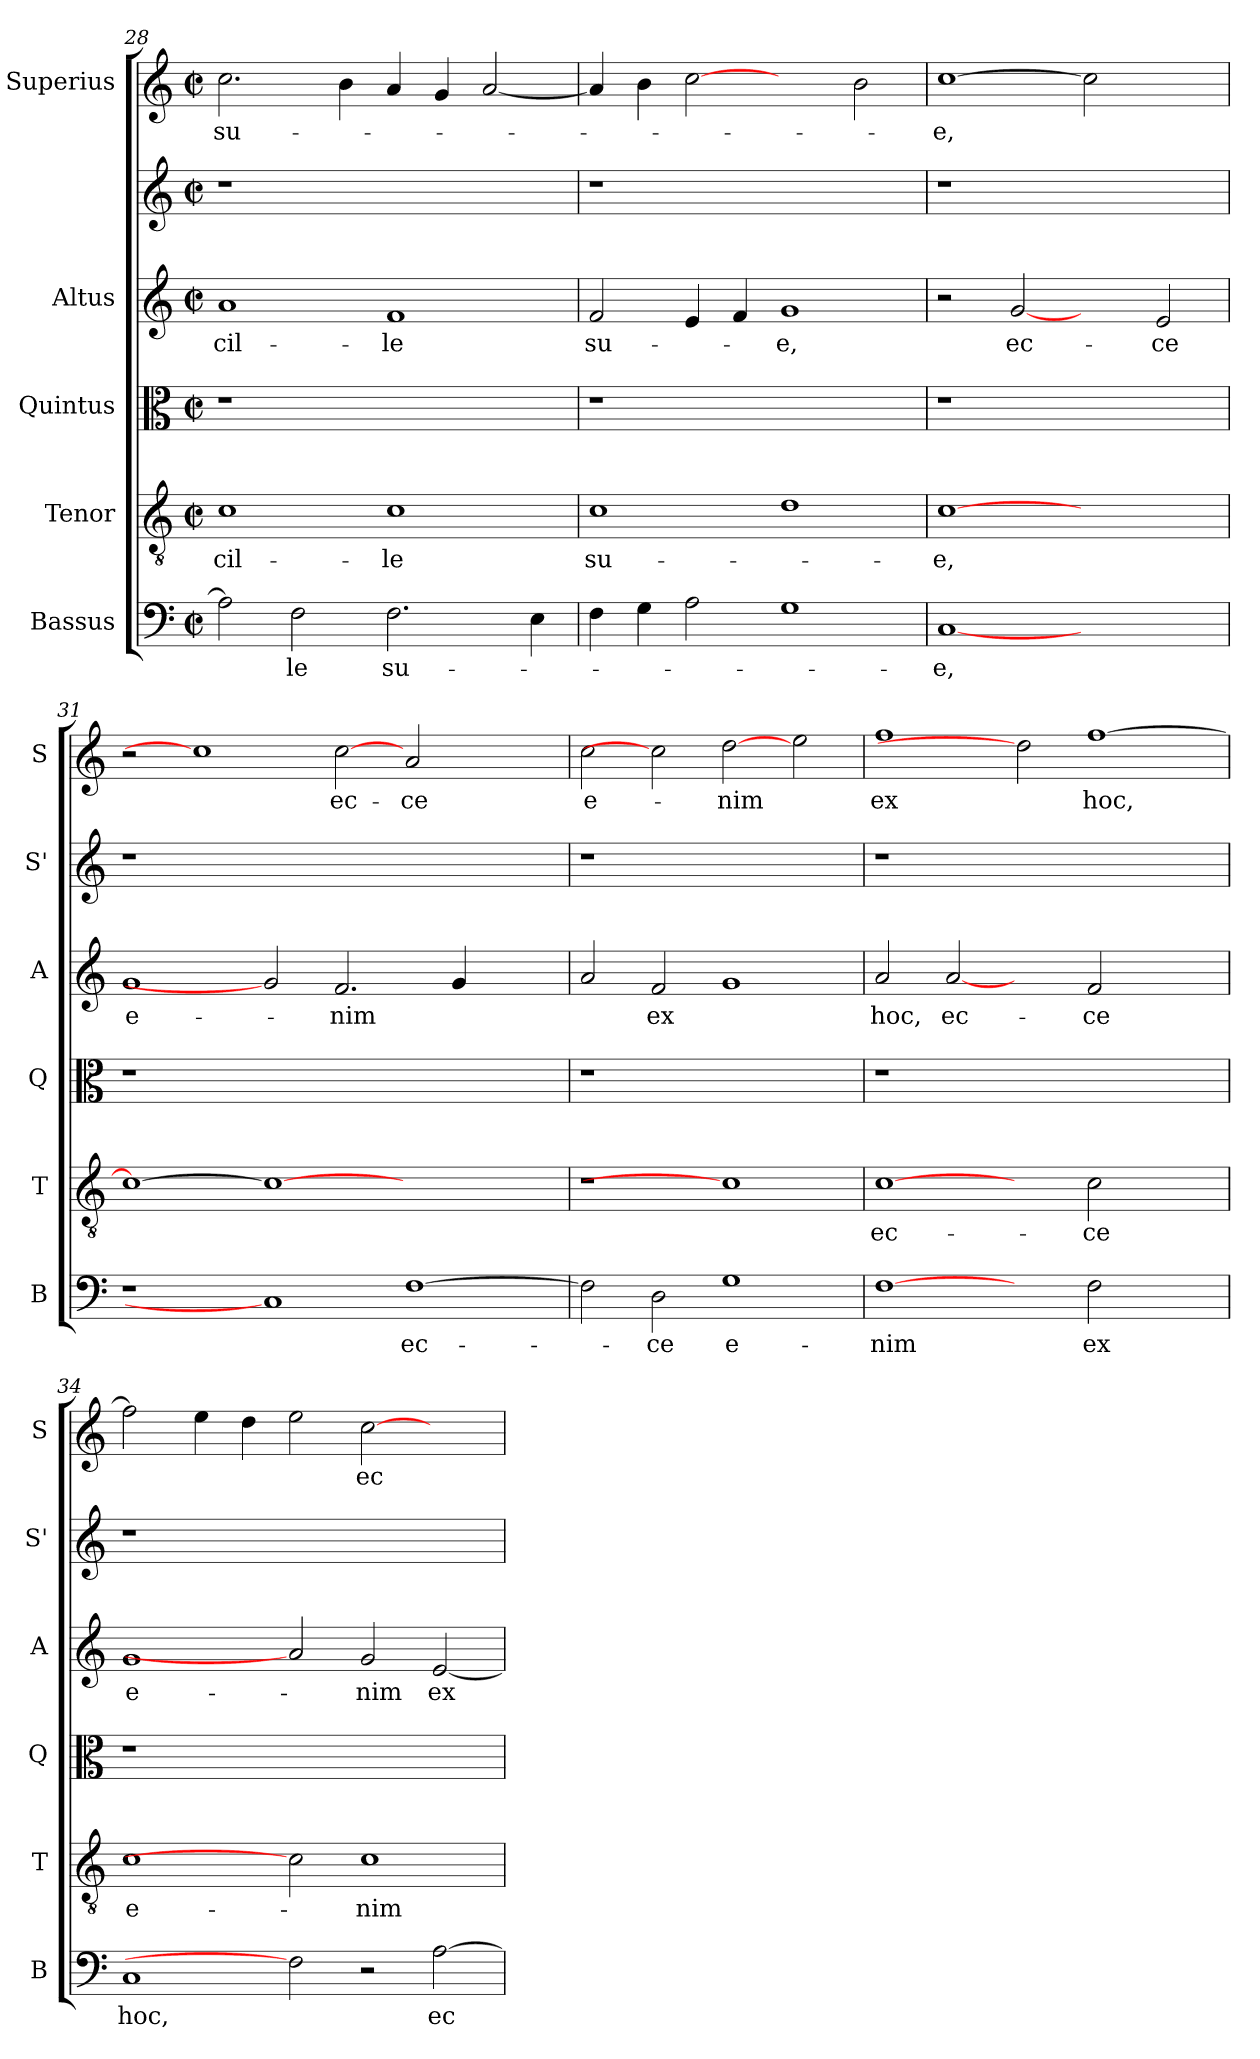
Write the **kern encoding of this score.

**kern	**text	**kern	**text	**kern	**kern	**text	**kern	**kern	**text
*part6	*part6	*part5	*part5	*part4	*part3	*part3	*part2	*part1	*part1
*staff6	*staff6	*staff5	*staff5	*staff4	*staff3	*staff3	*staff2	*staff1	*staff1
*I"Bassus	*	*I"Tenor	*	*I"Quintus	*I"Altus	*	*	*I"Superius	*
*I'B	*	*I'T	*	*I'Q	*I'A	*	*I'S'	*I'S	*
*clefF4	*	*clefGv2	*	*clefC3	*clefG2	*	*clefG2	*clefG2	*
*k[]	*	*k[]	*	*k[]	*k[]	*	*k[]	*k[]	*
*C:	*	*C:	*	*C:	*C:	*	*C:	*C:	*
*M2/2	*	*M2/2	*	*M2/2	*M2/2	*	*M2/2	*M2/2	*
*met(c|)	*	*met(c|)	*	*met(c|)	*met(c|)	*	*met(c|)	*met(c|)	*
=28	=28	=28	=28	=28	=28	=28	=28	=28	=28
!	!	!	!LO:LY:b	!	!	!LO:LY:b	!	!	!LO:LY:b
2A\]	.	1c	-cil-	1r	1a	-cil-	1r	2.cc\	su-
!	!LO:LY:b	!	!	!	!	!	!	!	!
2F\	-le	.	.	.	.	.	.	.	.
.	.	.	.	.	.	.	.	4b\	.
!	!LO:LY:b	!	!LO:LY:b	!	!	!LO:LY:b	!	!	!
2.F\	su-	1c	-le	1ryy	1f	-le	1ryy	4a/	.
.	.	.	.	.	.	.	.	4g/	.
.	.	.	.	.	.	.	.	[2a/	.
4E\	.	.	.	.	.	.	.	.	.
!!LO:LB:g=z
=29	=29	=29	=29	=29	=29	=29	=29	=29	=29
!	!	!	!LO:LY:b	!	!	!LO:LY:b	!	!	!
4F\	.	1c	su-	1r	2f/	su-	1r	4a/]	.
4G\	.	.	.	.	.	.	.	4b\	.
2A\	.	.	.	.	4e/	.	.	[2cc	.
.	.	.	.	.	4f/	.	.	.	.
!	!	!	!	!	!	!LO:LY:b	!	!	!
1G	.	1d	.	1ryy	1g	-e,	1ryy	2ryy	.
.	.	.	.	.	.	.	.	2b\	.
=30	=30	=30	=30	=30	=30	=30	=30	=30	=30
!	!LO:LY:b	!	!LO:LY:b	!	!	!	!	!	!LO:LY:b
[1C	-e,	[1c	-e,	1r	2r	.	1r	[1cc	-e,
!	!	!	!	!	!	!LO:LY:b	!	!	!
.	.	.	.	.	[2g	ec-	.	.	.
1ryy	.	1ryy	.	1ryy	2ryy	.	1ryy	2cc]	.
!	!	!	!	!	!	!LO:LY:b	!	!	!
.	.	.	.	.	2e/	-ce	.	2ryy	.
=31	=31	=31	=31	=31	=31	=31	=31	=31	=31
!	!	!	!	!	!	!LO:LY:b	!	!	!
1r	.	1c_	.	1r	1g	e-	1r	2r	.
.	.	.	.	.	.	.	.	1cc]	.
1C]	.	1c_	.	0ryy	2g]	.	0ryy	.	.
!	!	!	!	!	!	!LO:LY:b	!	!	!LO:LY:b
.	.	.	.	.	2.f/	-nim	.	[2cc	ec-
!	!LO:LY:b	!	!	!	!	!	!	!	!LO:LY:b
[1F	ec-	1ryy	.	.	.	.	.	2a/	-ce
.	.	.	.	.	4g/	.	.	.	.
.	.	.	.	.	2ryy	.	.	2ryy	.
=32	=32	=32	=32	=32	=32	=32	=32	=32	=32
!	!	!	!	!	!	!	!	!	!LO:LY:b
2F\]	.	1r	.	1r	2a/	.	1r	2cc\	e-
!	!LO:LY:b	!	!	!	!	!LO:LY:b	!	!	!
2D\	-ce	.	.	.	2f/	ex	.	2cc]	.
!	!LO:LY:b	!	!	!	!	!	!	!	!LO:LY:b
1G	e-	1c]	.	1ryy	1g	.	1ryy	[2dd	-nim
.	.	.	.	.	.	.	.	2ee\	.
=33	=33	=33	=33	=33	=33	=33	=33	=33	=33
!	!LO:LY:b	!	!LO:LY:b	!	!	!LO:LY:b	!	!	!LO:LY:b
[1F	-nim	[1c	ec-	1r	2a/	hoc,	1r	1ff	ex
!	!	!	!	!	!	!LO:LY:b	!	!	!
.	.	.	.	.	[2a	ec-	.	.	.
2ryy	.	2ryy	.	1.ryy	2ryy	.	1.ryy	2dd]	.
!	!LO:LY:b	!	!LO:LY:b	!	!	!LO:LY:b	!	!	!LO:LY:b
2F\	ex	2c\	-ce	.	2f/	-ce	.	[1ff	hoc,
2ryy	.	2ryy	.	.	2ryy	.	.	.	.
=34	=34	=34	=34	=34	=34	=34	=34	=34	=34
!	!LO:LY:b	!	!LO:LY:b	!	!	!LO:LY:b	!	!	!
1C	hoc,	1c	e-	1r	1g	e-	1r	2ff\]	.
.	.	.	.	.	.	.	.	4ee\	.
.	.	.	.	.	.	.	.	4dd\	.
2F]	.	2c]	.	1.ryy	2a]	.	1.ryy	2ee\	.
!	!	!	!LO:LY:b	!	!	!LO:LY:b	!	!	!LO:LY:b
2r	.	1c	-nim	.	2g/	-nim	.	[2cc\	ec-
!	!LO:LY:b	!	!	!	!	!LO:LY:b	!	!	!
[2A\	ec-	.	.	.	[2e/	ex	.	2ryy	.
=	=	=	=	=	=	=	=	=	=
*-	*-	*-	*-	*-	*-	*-	*-	*-	*-
